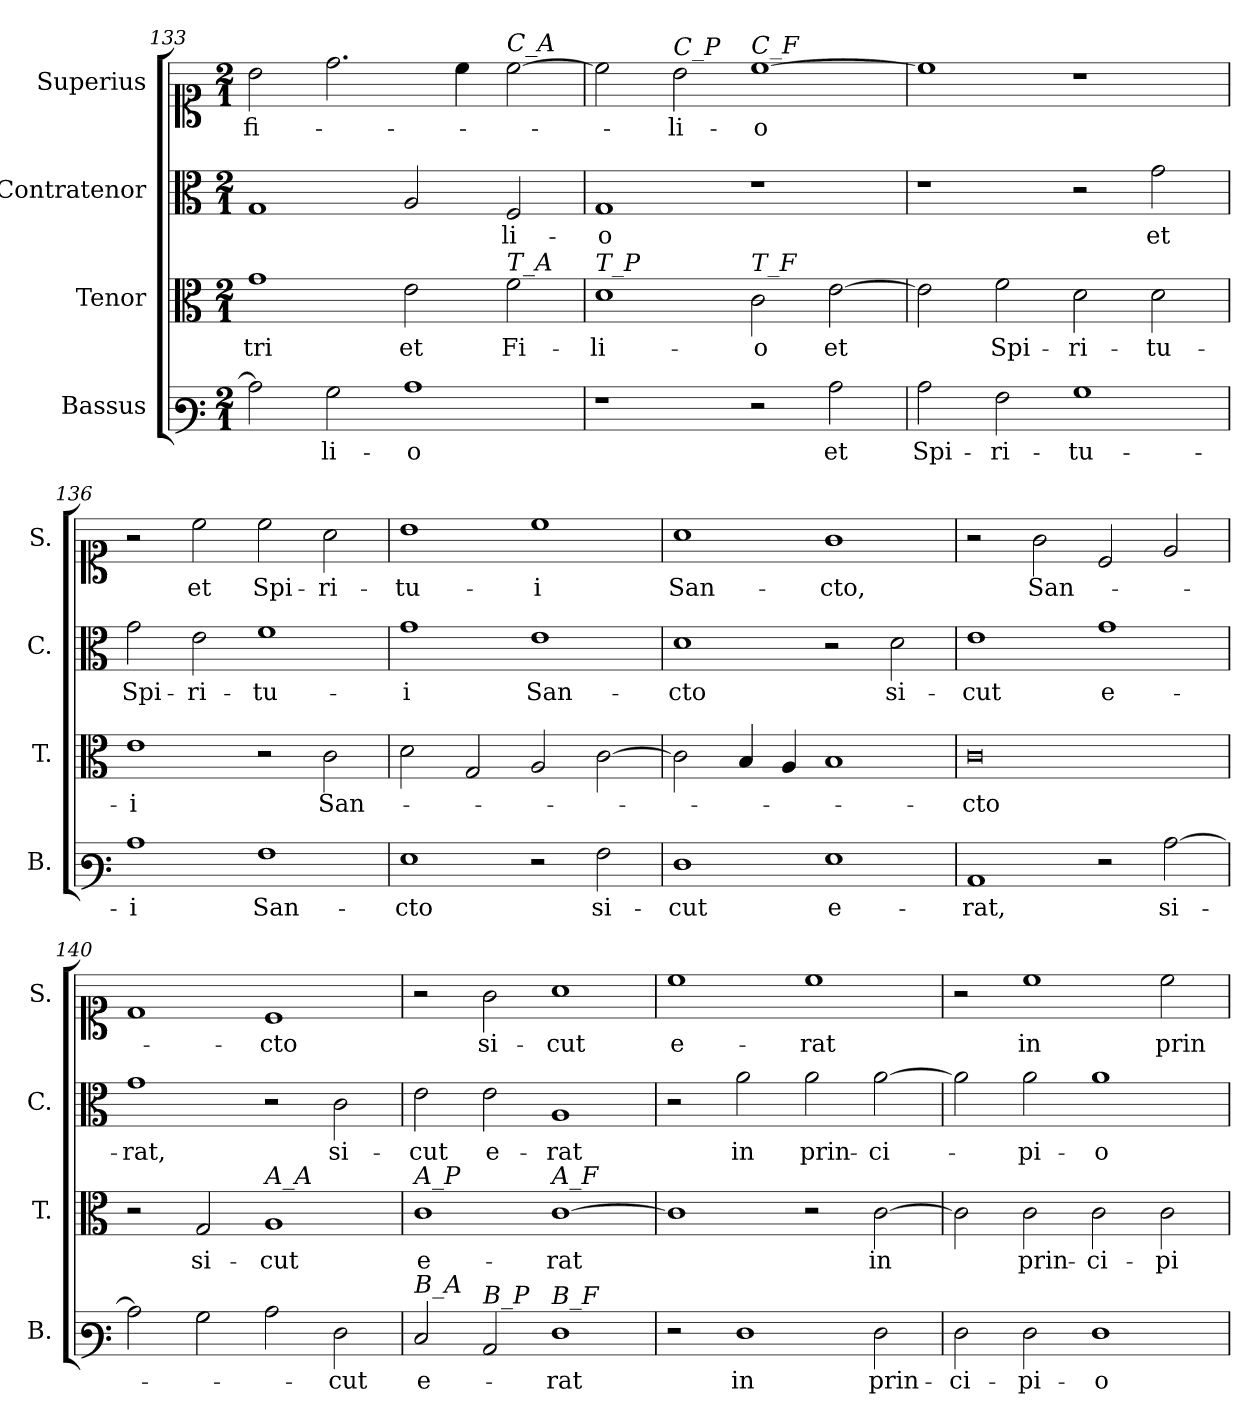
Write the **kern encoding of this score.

**kern	**text	**kern	**text	**kern	**text	**kern	**text
*part4	*part4	*part3	*part3	*part2	*part2	*part1	*part1
*staff4	*staff4	*staff3	*staff3	*staff2	*staff2	*staff1	*staff1
*I"Bassus	*	*I"Tenor	*	*I"Contratenor	*	*I"Superius	*
*I'B.	*	*I'T.	*	*I'C.	*	*I'S.	*
*clefF3	*	*clefC3	*	*clefC3	*	*clefC1	*
*k[]	*	*k[]	*	*k[]	*	*k[]	*
*M2/1	*	*M2/1	*	*M2/1	*	*M2/1	*
=133	=133	=133	=133	=133	=133	=133	=133
!	!	!	!LO:LY:b	!	!	!	!LO:LY:b
2c\]	.	1g	tri	1G	.	2b\	fi-
!	!LO:LY:b	!	!	!	!	!	!
2B\	-li-	.	.	.	.	2.dd\	.
!	!LO:LY:b	!	!LO:LY:b	!	!	!	!
1c	-o	2e\	et	2A/	.	.	.
.	.	.	.	.	.	4cc\	.
!	!	!	!	!	!	!LO:TX:a:i:t=C_A	!
!	!	!LO:TX:a:i:t=T_A	!	!	!	!	!
!	!	!	!LO:LY:b	!	!LO:LY:b	!	!
.	.	2f\	Fi-	2F/	-li-	[2cc\	.
=134	=134	=134	=134	=134	=134	=134	=134
!	!	!LO:TX:a:i:t=T_P	!	!	!	!	!
!	!	!	!LO:LY:b	!	!LO:LY:b	!	!
1r	.	1d	-li-	1G	-o	2cc\]	.
!	!	!	!	!	!	!LO:TX:a:i:t=C_P	!
!	!	!	!	!	!	!	!LO:LY:b
.	.	.	.	.	.	2b\	li-
!	!	!	!	!	!	!LO:TX:a:i:t=C_F	!
!	!	!LO:TX:a:i:t=T_F	!	!	!	!	!
!	!	!	!LO:LY:b	!	!	!	!LO:LY:b
2r	.	2c\	-o	1r	.	[1cc	-o
!	!LO:LY:b	!	!LO:LY:b	!	!	!	!
2c\	et	[2e\	et	.	.	.	.
=135	=135	=135	=135	=135	=135	=135	=135
!	!LO:LY:b	!	!	!	!	!	!
2c\	Spi-	2e\]	.	1r	.	1cc]	.
!	!LO:LY:b	!	!LO:LY:b	!	!	!	!
2A\	-ri-	2f\	Spi-	.	.	.	.
!	!LO:LY:b	!	!LO:LY:b	!	!	!	!
1B	-tu-	2d\	-ri-	2r	.	1r	.
!	!	!	!LO:LY:b	!	!LO:LY:b	!	!
.	.	2d\	-tu-	2g\	et	.	.
=136	=136	=136	=136	=136	=136	=136	=136
!	!LO:LY:b	!	!LO:LY:b	!	!LO:LY:b	!	!
1c	-i	1e	-i	2g\	Spi-	2r	.
!	!	!	!	!	!LO:LY:b	!	!LO:LY:b
.	.	.	.	2e\	-ri-	2cc\	et
!	!LO:LY:b	!	!	!	!LO:LY:b	!	!LO:LY:b
1A	San-	2r	.	1f	-tu-	2cc\	Spi-
!	!	!	!LO:LY:b	!	!	!	!LO:LY:b
.	.	2c\	San-	.	.	2a\	-ri-
=137	=137	=137	=137	=137	=137	=137	=137
!	!LO:LY:b	!	!	!	!LO:LY:b	!	!LO:LY:b
1G	-cto	2d\	.	1g	-i	1b	-tu-
.	.	2G/	.	.	.	.	.
!	!	!	!	!	!LO:LY:b	!	!LO:LY:b
2r	.	2A/	.	1e	San-	1cc	-i
!	!LO:LY:b	!	!	!	!	!	!
2A\	si-	[2c\	.	.	.	.	.
=138	=138	=138	=138	=138	=138	=138	=138
!	!LO:LY:b	!	!	!	!LO:LY:b	!	!LO:LY:b
1F	-cut	2c\]	.	1d	-cto	1a	San-
.	.	4B/	.	.	.	.	.
.	.	4A/	.	.	.	.	.
!	!LO:LY:b	!	!	!	!	!	!LO:LY:b
1G	e-	1B	.	2r	.	1g	-cto,
!	!	!	!	!	!LO:LY:b	!	!
.	.	.	.	2d\	si-	.	.
=139	=139	=139	=139	=139	=139	=139	=139
!	!LO:LY:b	!	!LO:LY:b	!	!LO:LY:b	!	!
1C	-rat,	0c	-cto	1e	-cut	2r	.
!	!	!	!	!	!	!	!LO:LY:b
.	.	.	.	.	.	2g\	San-
!	!	!	!	!	!LO:LY:b	!	!
2r	.	.	.	1g	e-	2c/	.
!	!LO:LY:b	!	!	!	!	!	!
[2c\	si-	.	.	.	.	2e/	.
=140	=140	=140	=140	=140	=140	=140	=140
!	!	!	!	!	!LO:LY:b	!	!
2c\]	.	2r	.	1g	-rat,	1d	.
!	!	!	!LO:LY:b	!	!	!	!
2B\	.	2G/	si-	.	.	.	.
!	!	!LO:TX:a:i:t=A_A	!	!	!	!	!
!	!	!	!LO:LY:b	!	!	!	!LO:LY:b
2c\	.	1A	-cut	2r	.	1c	-cto
!	!LO:LY:b	!	!	!	!LO:LY:b	!	!
2F\	cut	.	.	2c\	si-	.	.
=141	=141	=141	=141	=141	=141	=141	=141
!	!	!LO:TX:a:i:t=A_P	!	!	!	!	!
!LO:TX:a:i:t=B_A	!	!	!	!	!	!	!
!	!LO:LY:b	!	!LO:LY:b	!	!LO:LY:b	!	!
2E/	e-	1c	e-	2e\	-cut	2r	.
!LO:TX:a:i:t=B_P	!	!	!	!	!	!	!
!	!	!	!	!	!LO:LY:b	!	!LO:LY:b
2C/	.	.	.	2e\	e-	2g\	si-
!	!	!LO:TX:a:i:t=A_F	!	!	!	!	!
!LO:TX:a:i:t=B_F	!	!	!	!	!	!	!
!	!LO:LY:b	!	!LO:LY:b	!	!LO:LY:b	!	!LO:LY:b
1F	-rat	[1c	-rat	1A	-rat	1a	-cut
=142	=142	=142	=142	=142	=142	=142	=142
!	!	!	!	!	!	!	!LO:LY:b
2r	.	1c]	.	2r	.	1cc	e-
!	!LO:LY:b	!	!	!	!LO:LY:b	!	!
1F	in	.	.	2a\	in	.	.
!	!	!	!	!	!LO:LY:b	!	!LO:LY:b
.	.	2r	.	2a\	prin-	1cc	-rat
!	!LO:LY:b	!	!LO:LY:b	!	!LO:LY:b	!	!
2F\	prin-	[2c\	in	[2a\	ci-	.	.
=143	=143	=143	=143	=143	=143	=143	=143
!	!LO:LY:b	!	!	!	!	!	!
2F\	-ci-	2c\]	.	2a\]	.	2r	.
!	!LO:LY:b	!	!LO:LY:b	!	!LO:LY:b	!	!LO:LY:b
2F\	-pi-	2c\	prin-	2a\	-pi-	1cc	in
!	!LO:LY:b	!	!LO:LY:b	!	!LO:LY:b	!	!
1F	-o	2c\	-ci-	1a	-o	.	.
!	!	!	!LO:LY:b	!	!	!	!LO:LY:b
.	.	2c\	-pi-	.	.	2cc\	prin-
=	=	=	=	=	=	=	=
*-	*-	*-	*-	*-	*-	*-	*-
